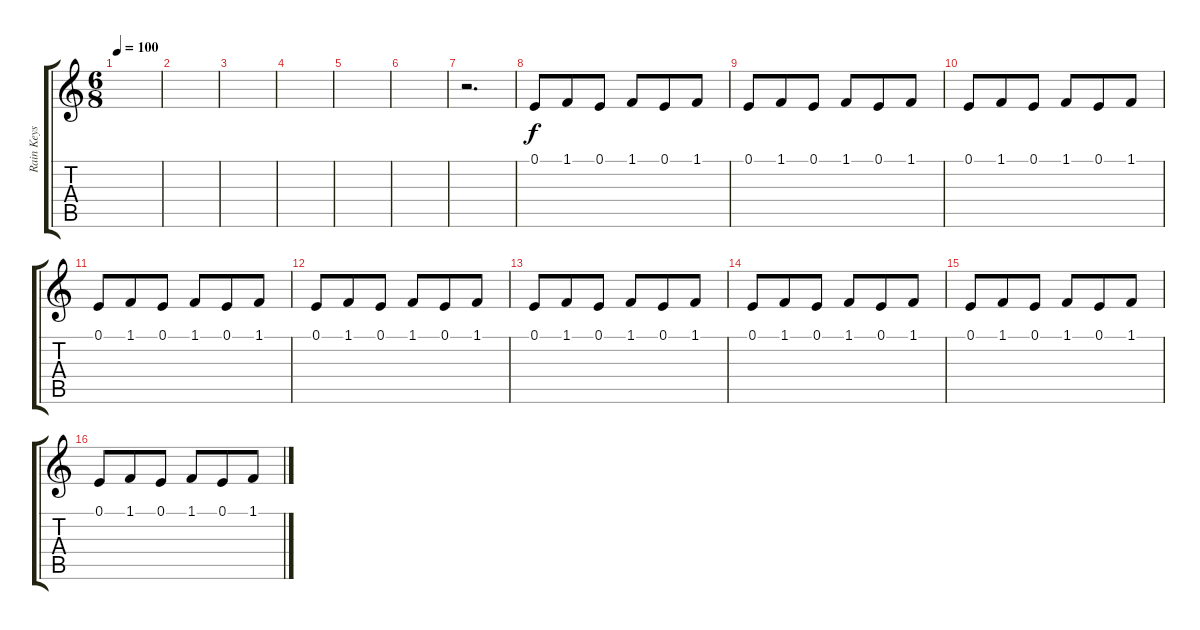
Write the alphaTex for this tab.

\track ("Rain Keys" "Rain Keys") {instrument fx1rain}
\staff {score tabs}
\tuning (E4 B3 G3 D3 A2 E2) {hide}
\ts (6 8)
\tempo 100
\clef g2
\ks c
|
|
|
|
|
|
r.2{d} |
0.1.8 1.1.8 0.1.8 1.1.8 0.1.8 1.1.8 |
0.1.8 1.1.8 0.1.8 1.1.8 0.1.8 1.1.8 |
0.1.8 1.1.8 0.1.8 1.1.8 0.1.8 1.1.8 |
0.1.8 1.1.8 0.1.8 1.1.8 0.1.8 1.1.8 |
0.1.8 1.1.8 0.1.8 1.1.8 0.1.8 1.1.8 |
0.1.8 1.1.8 0.1.8 1.1.8 0.1.8 1.1.8 |
0.1.8 1.1.8 0.1.8 1.1.8 0.1.8 1.1.8 |
0.1.8 1.1.8 0.1.8 1.1.8 0.1.8 1.1.8 |
0.1.8 1.1.8 0.1.8 1.1.8 0.1.8 1.1.8
